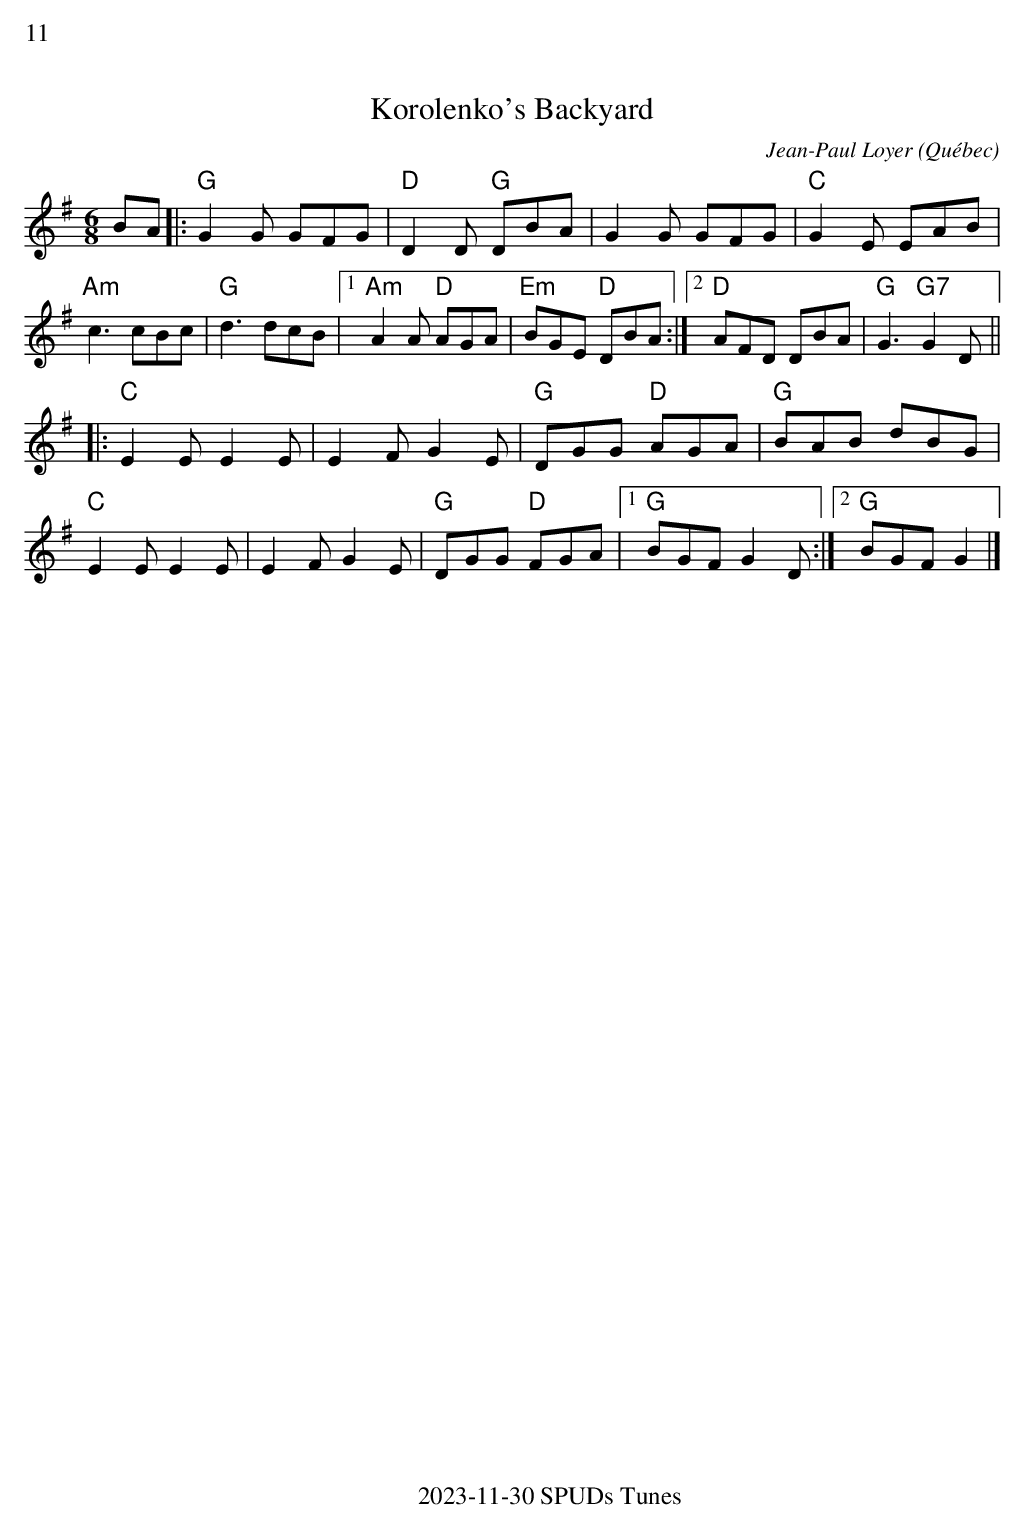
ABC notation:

X:1
%%text 11
T: Korolenko's Backyard
C: Jean-Paul Loyer
O: Qu\'ebec
M: 6/8
L: 1/8
K: G
BA|:"G"G2G GFG|"D"D2D "G"DBA|G2G GFG | "C"G2E EAB |
"Am"c3cBc | "G"d3dcB |1 "Am"A2A "D"AGA | "Em"BGE  "D"DBA :|2"D"AFD DBA|"G"G3 "G7" G2D ||
|:"C"E2E E2E | E2F G2E |"G"DGG "D"AGA|"G"BAB dBG|
"C"E2E E2E|E2F G2E|"G"DGG "D"FGA |1 "G"BGF G2D :|2 "G"BGF G2 |]
